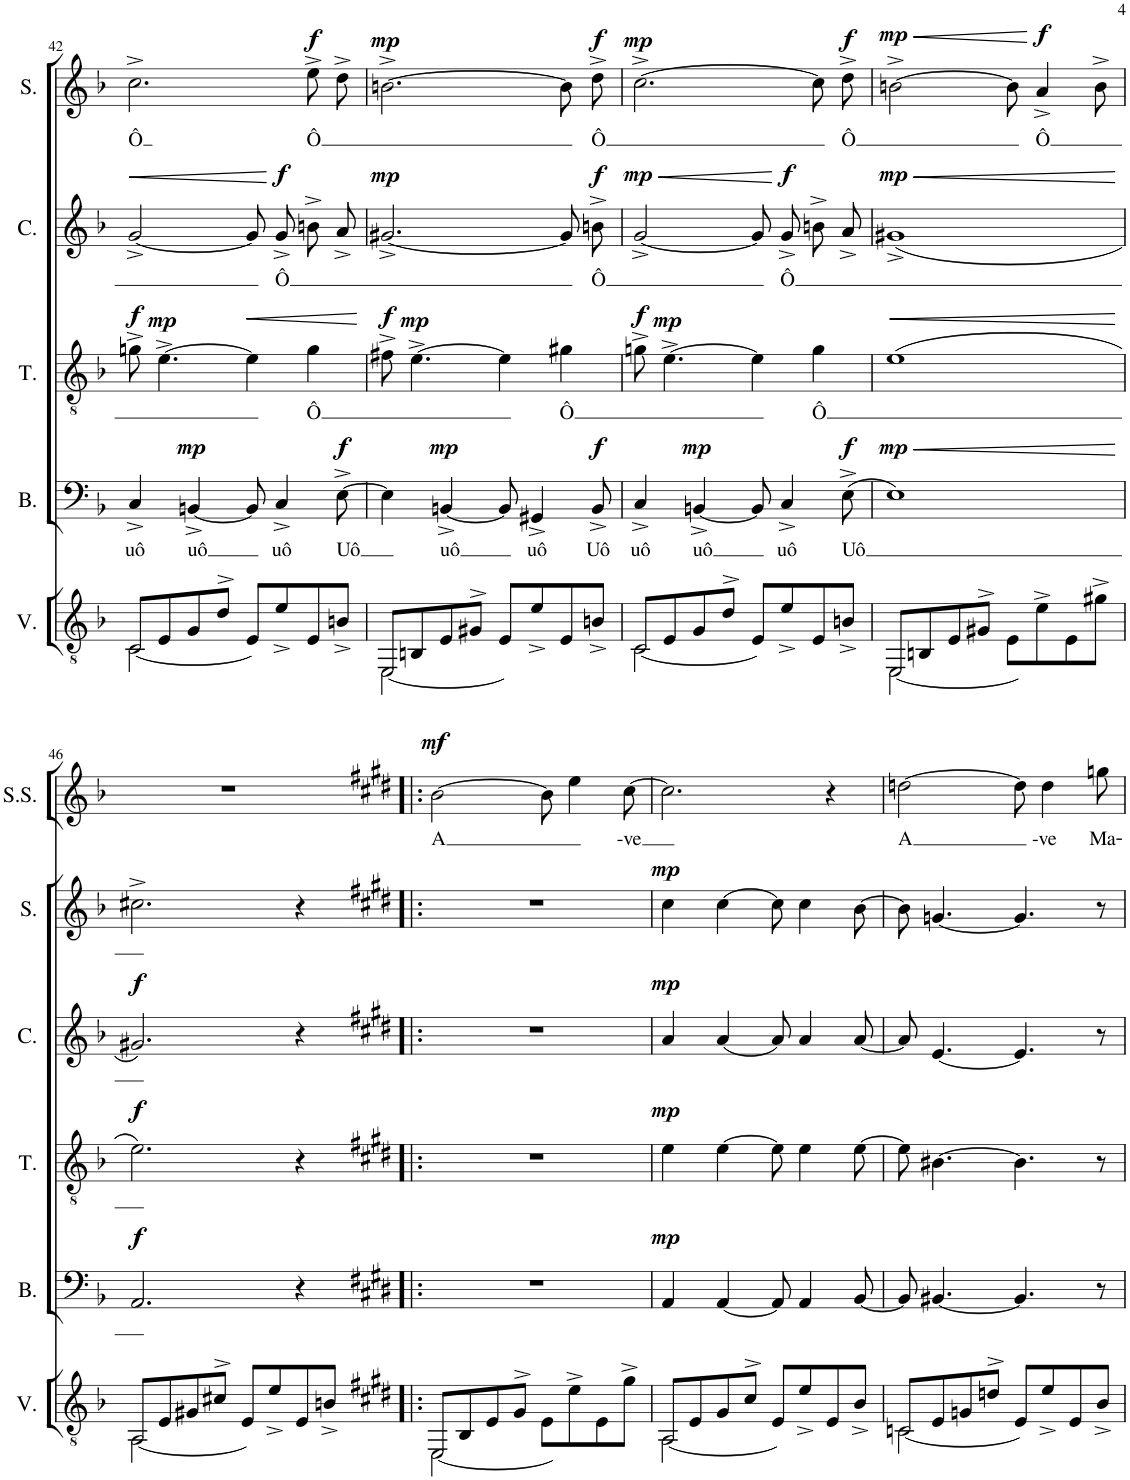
**kern	**kern	**kern	**text	**dynam	**kern	**text	**dynam	**kern	**text	**dynam	**kern	**text	**dynam	**kern	**text	**dynam
*part7	*part6	*part5	*part5	*part5	*part4	*part4	*part4	*part3	*part3	*part3	*part2	*part2	*part2	*part1	*part1	*part1
*staff7	*staff6	*staff5	*staff5	*staff5	*staff4	*staff4	*staff4	*staff3	*staff3	*staff3	*staff2	*staff2	*staff2	*staff1	*staff1	*staff1
*I"Violão	*I"Violão	*I"Baixos	*	*	*I"Tenores	*	*	*I"Contraltos	*	*	*I"Sopranos	*	*	*I"Soprano Solo	*	*
*I'Viol.	*I'V.	*I'B.	*	*	*I'T.	*	*	*I'C.	*	*	*I'S.	*	*	*I'S.S.	*	*
!!LO:PB:g=z
*clefGv2	*clefGv2	*clefF4	*	*	*clefGv2	*	*	*clefG2	*	*	*clefG2	*	*	*clefG2	*	*
*	*	*	*	*	*	*	*	*	*	*	*	*	*	*Trd1c2	*	*
*k[b-]	*k[b-]	*k[b-]	*	*	*k[b-]	*	*	*k[b-]	*	*	*k[b-]	*	*	*k[b-]	*	*
*M4/4	*M4/4	*M4/4	*	*	*M4/4	*	*	*M4/4	*	*	*M4/4	*	*	*M4/4	*	*
=42	=42	=42	=42	=42	=42	=42	=42	=42	=42	=42	=42	=42	=42	=42	=42	=42
*	*^	*	*	*	*	*	*	*	*	*	*	*	*	*	*	*
!	!	!	!	!LO:LY:b	!	!	!	!LO:DY:a	!	!	!LO:HP:b	!	!LO:LY:b	!	!	!	!
1C^	8C/L	[2C\	4C^/	uô	.	8gn^\	.	f	[2g^/	.	<	2.cc^\	Ô	.	1r	.	.
!	!	!	!	!	!	!	!	!LO:DY:a	!	!	!	!	!	!	!	!	!
.	8E/	.	.	.	.	[4.e^\	.	mp	.	.	.	.	.	.	.	.	.
!	!	!	!	!LO:LY:b	!LO:DY:a	!	!	!	!	!	!	!	!	!	!	!	!
.	8G/	.	[4BBn^/	uô	mp	.	.	.	.	.	.	.	.	.	.	.	.
.	8d^/J	.	.	.	.	.	.	.	.	.	.	.	.	.	.	.	.
!	!	!	!	!	!	!	!	!LO:HP:b	!	!	!	!	!	!	!	!	!
.	8E/L	2C]	8BB/]	.	.	4e\]	.	<	8g/L]	.	.	.	.	.	.	.	.
!	!	!	!	!LO:LY:b	!	!	!	!	!	!LO:LY:b	!LO:DY:n=1:a	!	!	!	!	!	!
.	8e^/	.	4C^/	uô	.	.	.	.	8g^/J	Ô	[ f	.	.	.	.	.	.
!	!	!	!	!	!	!	!LO:LY:b	!	!	!	!	!	!LO:LY:b	!LO:DY:a	!	!	!
.	8E/	.	.	.	.	4g\	Ô	.	8bn^/L	.	.	8ee^\L	Ô	f	.	.	.
!	!	!	!	!LO:LY:b	!LO:DY:a	!	!	!	!	!	!	!	!	!	!	!	!
.	8Bn^/J	.	[8E^\	Uô	f	.	.	.	8a^/J	.	.	8dd^\J	.	.	.	.	.
*	*v	*v	*	*	*	*	*	*	*	*	*	*	*	*	*	*	*
.	.	.	.	.	.	.	[	.	.	.	.	.	.	.	.	.
=43	=43	=43	=43	=43	=43	=43	=43	=43	=43	=43	=43	=43	=43	=43	=43	=43
*	*^	*	*	*	*	*	*	*	*	*	*	*	*	*	*	*
!	!	!	!	!	!	!	!	!LO:DY:a	!	!	!LO:DY:a	!	!	!LO:DY:a	!	!	!
1EE^	8EE/L	[2EE\	4E\]	.	.	8f#X^\	.	f	[2.g#X^/	.	mp	[2.bn^\	.	mp	1r	.	.
!	!	!	!	!	!	!	!	!LO:DY:a	!	!	!	!	!	!	!	!	!
.	8BBn/	.	.	.	.	[4.e^\	.	mp	.	.	.	.	.	.	.	.	.
!	!	!	!	!LO:LY:b	!LO:DY:a	!	!	!	!	!	!	!	!	!	!	!	!
.	8E/	.	[4BBn^/	uô	mp	.	.	.	.	.	.	.	.	.	.	.	.
.	8G#X^/J	.	.	.	.	.	.	.	.	.	.	.	.	.	.	.	.
.	8E/L	2EE]	8BB/]	.	.	4e\]	.	.	.	.	.	.	.	.	.	.	.
!	!	!	!	!LO:LY:b	!	!	!	!	!	!	!	!	!	!	!	!	!
.	8e^/	.	4GG#X^/	uô	.	.	.	.	.	.	.	.	.	.	.	.	.
!	!	!	!	!	!	!	!LO:LY:b	!	!	!	!	!	!	!	!	!	!
.	8E/	.	.	.	.	4g#X\	Ô	.	8g#/L]	.	.	8b\L]	.	.	.	.	.
!	!	!	!	!LO:LY:b	!LO:DY:a	!	!	!	!	!LO:LY:b	!LO:DY:a	!	!LO:LY:b	!LO:DY:a	!	!	!
.	8Bn^/J	.	8BB^/	Uô	f	.	.	.	8bn^/J	Ô	f	8dd^\J	Ô	f	.	.	.
=44	=44	=44	=44	=44	=44	=44	=44	=44	=44	=44	=44	=44	=44	=44	=44	=44	=44
!	!	!	!	!LO:LY:b	!	!	!	!LO:DY:a	!	!	!LO:HP:b	!	!	!	!	!	!
!	!	!	!	!	!	!	!	!	!	!	!LO:DY:n=1:a	!	!	!LO:DY:a	!	!	!
1C^	8C/L	[2C\	4C^/	uô	.	8gn^\	.	f	[2g^/	.	< mp	[2.cc^\	.	mp	1r	.	.
!	!	!	!	!	!	!	!	!LO:DY:a	!	!	!	!	!	!	!	!	!
.	8E/	.	.	.	.	[4.e^\	.	mp	.	.	.	.	.	.	.	.	.
!	!	!	!	!LO:LY:b	!LO:DY:a	!	!	!	!	!	!	!	!	!	!	!	!
.	8G/	.	[4BBn^/	uô	mp	.	.	.	.	.	.	.	.	.	.	.	.
.	8d^/J	.	.	.	.	.	.	.	.	.	.	.	.	.	.	.	.
.	8E/L	2C]	8BB/]	.	.	4e\]	.	.	8g/L]	.	.	.	.	.	.	.	.
!	!	!	!	!LO:LY:b	!	!	!	!	!	!LO:LY:b	!LO:DY:n=2:a	!	!	!	!	!	!
.	8e^/	.	4C^/	uô	.	.	.	.	8g^/J	Ô	[ f	.	.	.	.	.	.
!	!	!	!	!	!	!	!LO:LY:b	!	!	!	!	!	!	!	!	!	!
.	8E/	.	.	.	.	4g\	Ô	.	8bn^/L	.	.	8cc\L]	.	.	.	.	.
!	!	!	!	!LO:LY:b	!LO:DY:a	!	!	!	!	!	!	!	!LO:LY:b	!LO:DY:a	!	!	!
.	8Bn^/J	.	(8E^\	Uô	f	.	.	.	8a^/J	.	.	8dd^\J	Ô	f	.	.	.
=45	=45	=45	=45	=45	=45	=45	=45	=45	=45	=45	=45	=45	=45	=45	=45	=45	=45
!	!	!	!	!	!LO:HP:b	!	!	!LO:HP:b	!	!	!LO:HP:b	!	!	!LO:HP:b	!	!	!
!	!	!	!	!	!LO:DY:n=1:a	!	!	!	!	!	!LO:DY:n=1:a	!	!	!LO:DY:n=1:a	!	!	!
1EE^	8EE/L	[2EE\	1E)	.	< mp	(1e	.	<	(1g#X^	.	< mp	[2bn^\	.	< mp	1r	.	.
.	8BBn/	.	.	.	.	.	.	.	.	.	.	.	.	.	.	.	.
.	8E/	.	.	.	.	.	.	.	.	.	.	.	.	.	.	.	.
.	8G#X^/J	.	.	.	.	.	.	.	.	.	.	.	.	.	.	.	.
.	8E\L	2EE]	.	.	.	.	.	.	.	.	.	8b\]	.	.	.	.	.
!	!	!	!	!	!	!	!	!	!	!	!	!	!LO:LY:b	!LO:DY:n=2:a	!	!	!
.	8e^\	.	.	.	.	.	.	.	.	.	.	4a^/	Ô	[ f	.	.	.
.	8E\	.	.	.	.	.	.	.	.	.	.	.	.	.	.	.	.
.	8g#X^\J	.	.	.	.	.	.	.	.	.	.	8b^\	.	.	.	.	.
*	*v	*v	*	*	*	*	*	*	*	*	*	*	*	*	*	*	*
.	.	.	.	[	.	.	[	.	.	[	.	.	.	.	.	.
!!LO:LB:g=z
=46	=46	=46	=46	=46	=46	=46	=46	=46	=46	=46	=46	=46	=46	=46	=46	=46
*	*^	*	*	*	*	*	*	*	*	*	*	*	*	*	*	*
!	!	!	!	!	!LO:DY:a	!	!	!LO:DY:a	!	!	!LO:DY:a	!	!	!	!	!	!
1AA^	8AA/L	[2AA\	2.AA/	.	f	2.e\)	.	f	2.g#X/)	.	f	2.cc#X^\	.	.	1r	.	.
.	8E/	.	.	.	.	.	.	.	.	.	.	.	.	.	.	.	.
.	8G#X/	.	.	.	.	.	.	.	.	.	.	.	.	.	.	.	.
.	8c#X^/J	.	.	.	.	.	.	.	.	.	.	.	.	.	.	.	.
.	8E/L	2AA]	.	.	.	.	.	.	.	.	.	.	.	.	.	.	.
.	8e^/	.	.	.	.	.	.	.	.	.	.	.	.	.	.	.	.
.	8E/	.	4r	.	.	4r	.	.	4r	.	.	4r	.	.	.	.	.
.	8Bn^/J	.	.	.	.	.	.	.	.	.	.	.	.	.	.	.	.
=47!|:	=47!|:	=47!|:	=47!|:	=47!|:	=47!|:	=47!|:	=47!|:	=47!|:	=47!|:	=47!|:	=47!|:	=47!|:	=47!|:	=47!|:	=47!|:	=47!|:	=47!|:
*k[f#c#g#d#]	*k[f#c#g#d#]	*	*k[f#c#g#d#]	*	*	*k[f#c#g#d#]	*	*	*k[f#c#g#d#]	*	*	*k[f#c#g#d#]	*	*	*k[f#c#g#d#]	*	*
!	!	!	!	!	!	!	!	!	!	!	!	!	!	!	!	!LO:LY:b	!LO:DY:a
1EE^	8EE/L	[2EE\	1r	.	.	1r	.	.	1r	.	.	1r	.	.	[2b\	A	mf
.	8BB/	.	.	.	.	.	.	.	.	.	.	.	.	.	.	.	.
.	8E/	.	.	.	.	.	.	.	.	.	.	.	.	.	.	.	.
.	8G#^/J	.	.	.	.	.	.	.	.	.	.	.	.	.	.	.	.
.	8E\L	2EE]	.	.	.	.	.	.	.	.	.	.	.	.	8b\]	.	.
.	8e^\	.	.	.	.	.	.	.	.	.	.	.	.	.	4ee\	.	.
.	8E\	.	.	.	.	.	.	.	.	.	.	.	.	.	.	.	.
!	!	!	!	!	!	!	!	!	!	!	!	!	!	!	!	!LO:LY:b	!
.	8g#^\J	.	.	.	.	.	.	.	.	.	.	.	.	.	[8cc#\	-ve	.
=48	=48	=48	=48	=48	=48	=48	=48	=48	=48	=48	=48	=48	=48	=48	=48	=48	=48
!	!	!	!	!	!LO:DY:a	!	!	!LO:DY:a	!	!	!LO:DY:a	!	!	!LO:DY:a	!	!	!
1AA^	8AA/L	[2AA\	4AA/	.	mp	4e\	.	mp	4a/	.	mp	4cc#\	.	mp	2.cc#\]	.	.
.	8E/	.	.	.	.	.	.	.	.	.	.	.	.	.	.	.	.
.	8G#/	.	[4AA/	.	.	[4e\	.	.	[4a/	.	.	[4cc#\	.	.	.	.	.
.	8c#^/J	.	.	.	.	.	.	.	.	.	.	.	.	.	.	.	.
.	8E/L	2AA]	8AA/]	.	.	8e\]	.	.	8a/]	.	.	8cc#\]	.	.	.	.	.
.	8e^/	.	4AA/	.	.	4e\	.	.	4a/	.	.	4cc#\	.	.	.	.	.
.	8E/	.	.	.	.	.	.	.	.	.	.	.	.	.	4r	.	.
.	8B^/J	.	[8BB/	.	.	[8e\	.	.	[8a/	.	.	[8b\	.	.	.	.	.
=49	=49	=49	=49	=49	=49	=49	=49	=49	=49	=49	=49	=49	=49	=49	=49	=49	=49
!	!	!	!	!	!	!	!	!	!	!	!	!	!	!	!	!LO:LY:b	!
1Cn^	8Cn/L	[2C\	8BB/]	.	.	8e\]	.	.	8a/]	.	.	8b\]	.	.	[2ddn\	A	.
.	8E/	.	[4.BB#X/	.	.	[4.B#X\	.	.	[4.e/	.	.	[4.gn/	.	.	.	.	.
.	8Gn/	.	.	.	.	.	.	.	.	.	.	.	.	.	.	.	.
.	8dn^/J	.	.	.	.	.	.	.	.	.	.	.	.	.	.	.	.
.	8E/L	2C]	4.BB#/]	.	.	4.B#\]	.	.	4.e/]	.	.	4.g/]	.	.	8dd\]	.	.
!	!	!	!	!	!	!	!	!	!	!	!	!	!	!	!	!LO:LY:b	!
.	8e^/	.	.	.	.	.	.	.	.	.	.	.	.	.	4dd\	-ve	.
.	8E/	.	.	.	.	.	.	.	.	.	.	.	.	.	.	.	.
!	!	!	!	!	!	!	!	!	!	!	!	!	!	!	!	!LO:LY:b	!
.	8B^/J	.	8r	.	.	8r	.	.	8r	.	.	8r	.	.	8ggn\	Ma-	.
*	*v	*v	*	*	*	*	*	*	*	*	*	*	*	*	*	*	*
=	=	=	=	=	=	=	=	=	=	=	=	=	=	=	=	=
*-	*-	*-	*-	*-	*-	*-	*-	*-	*-	*-	*-	*-	*-	*-	*-	*-
